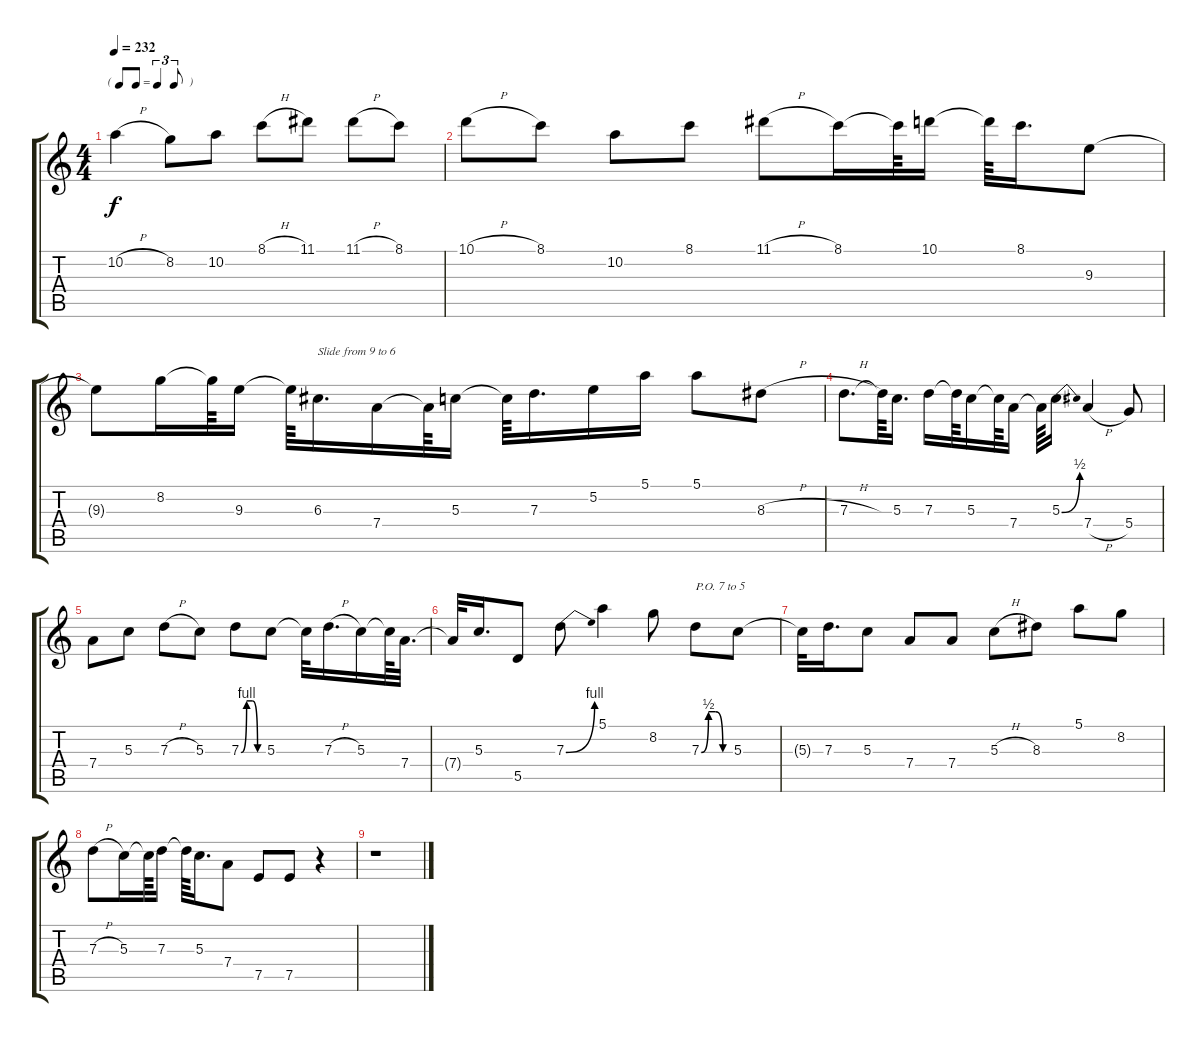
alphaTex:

\track "" {instrument overdrivenguitar}
\staff {score tabs}
\tuning (E4 B3 G3 D3 A2 E2) {hide}
\ts (4 4)
\tf triplet8th
\tempo 232
\clef g2
\ks c
10.2{h}.4{dy f} 8.2.8 10.2.8 8.1{h}.8 11.1.8 11.1{h}.8 8.1.8 |
10.1{h}.8 8.1.8 10.2.8 8.1.8 11.1{h}.8 8.1.16 8.1{t}.64 10.1.16 10.1{t}.64 8.1.16{d} 9.3.8 |
9.3{t}.8 8.2.16 8.2{t}.64 9.3.16 9.3{t}.64 6.3.16{d txt "Slide from 9 to 6"} 7.4.16 7.4{t}.64 5.3.16 5.3{t}.64 7.3.16{d} 5.2.16 5.1.16 5.1.8 8.3{h}.8 |
7.3{h}.8{d} 7.3{t}.64 5.3.16{d} 7.3.16 7.3{t}.64 5.3.16 5.3{t}.64 7.4.16 7.4{t}.64 5.3{be (bend 0 0 60 2)}.16{d} 7.4{h}.4 5.4.8 |
7.4.8 5.3.8 7.3{h}.8 5.3.8 7.3{be (custom 0 0 15 4 30 4 45 0 60 0)}.8 5.3.8 5.3{t}.32 7.3{h}.16{d} 5.3.16 5.3{t}.64 7.4.32{d} |
7.4{t}.32 5.3.16{d} 5.5.8 7.3{be (bend 0 0 60 4)}.8 5.1.4 8.2.8 7.3{be (custom 0 0 15 2 30 2 45 0 60 0)}.8{txt "P.O. 7 to 5"} 5.3.8 |
5.3{t}.32 7.3.16{d} 5.3.8 7.4.8 7.4.8 5.3{h}.8 8.3.8 5.1.8 8.2.8 |
7.3{h}.8 5.3.16 5.3{t}.64 7.3.16 7.3{t}.64 5.3.16{d} 7.4.8 7.5.8 7.5.8 r.4 |
r.1
